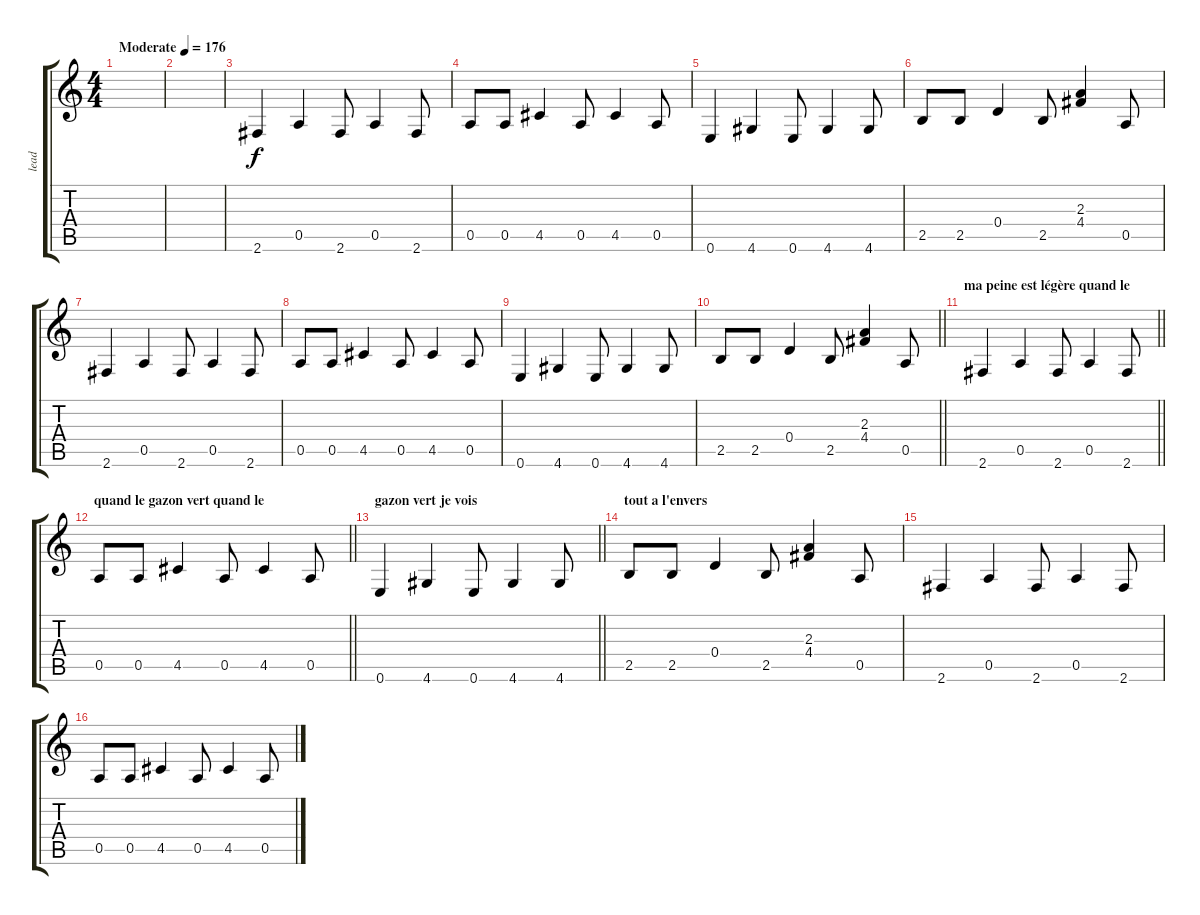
\track ("lead" "lead") {instrument electricguitarclean}
\staff {score tabs}
\tuning (E4 B3 G3 D3 A2 E2) {hide}
\ts (4 4)
\tempo (176 "Moderate")
\clef g2
\ks c
|
|
2.6.4 0.5.4 2.6.8 0.5.4 2.6.8 |
0.5.8 0.5.8 4.5.4 0.5.8 4.5.4 0.5.8 |
0.6.4 4.6.4 0.6.8 4.6.4 4.6.8 |
2.5.8 2.5.8 0.4.4 2.5.8 (2.3 4.4).4 0.5.8 |
2.6.4 0.5.4 2.6.8 0.5.4 2.6.8 |
0.5.8 0.5.8 4.5.4 0.5.8 4.5.4 0.5.8 |
0.6.4 4.6.4 0.6.8 4.6.4 4.6.8 |
\barLineRight lightlight
2.5.8 2.5.8 0.4.4 2.5.8 (2.3 4.4).4 0.5.8 |
\section ("" "ma peine est légère quand le")
\barLineRight lightlight
2.6.4 0.5.4 2.6.8 0.5.4 2.6.8 |
\section ("" "quand le gazon vert quand le")
\barLineRight lightlight
0.5.8 0.5.8 4.5.4 0.5.8 4.5.4 0.5.8 |
\section ("" "gazon vert je vois")
\barLineRight lightlight
0.6.4 4.6.4 0.6.8 4.6.4 4.6.8 |
\section ("" "tout a l'envers")
2.5.8 2.5.8 0.4.4 2.5.8 (2.3 4.4).4 0.5.8 |
2.6.4 0.5.4 2.6.8 0.5.4 2.6.8 |
0.5.8 0.5.8 4.5.4 0.5.8 4.5.4 0.5.8
